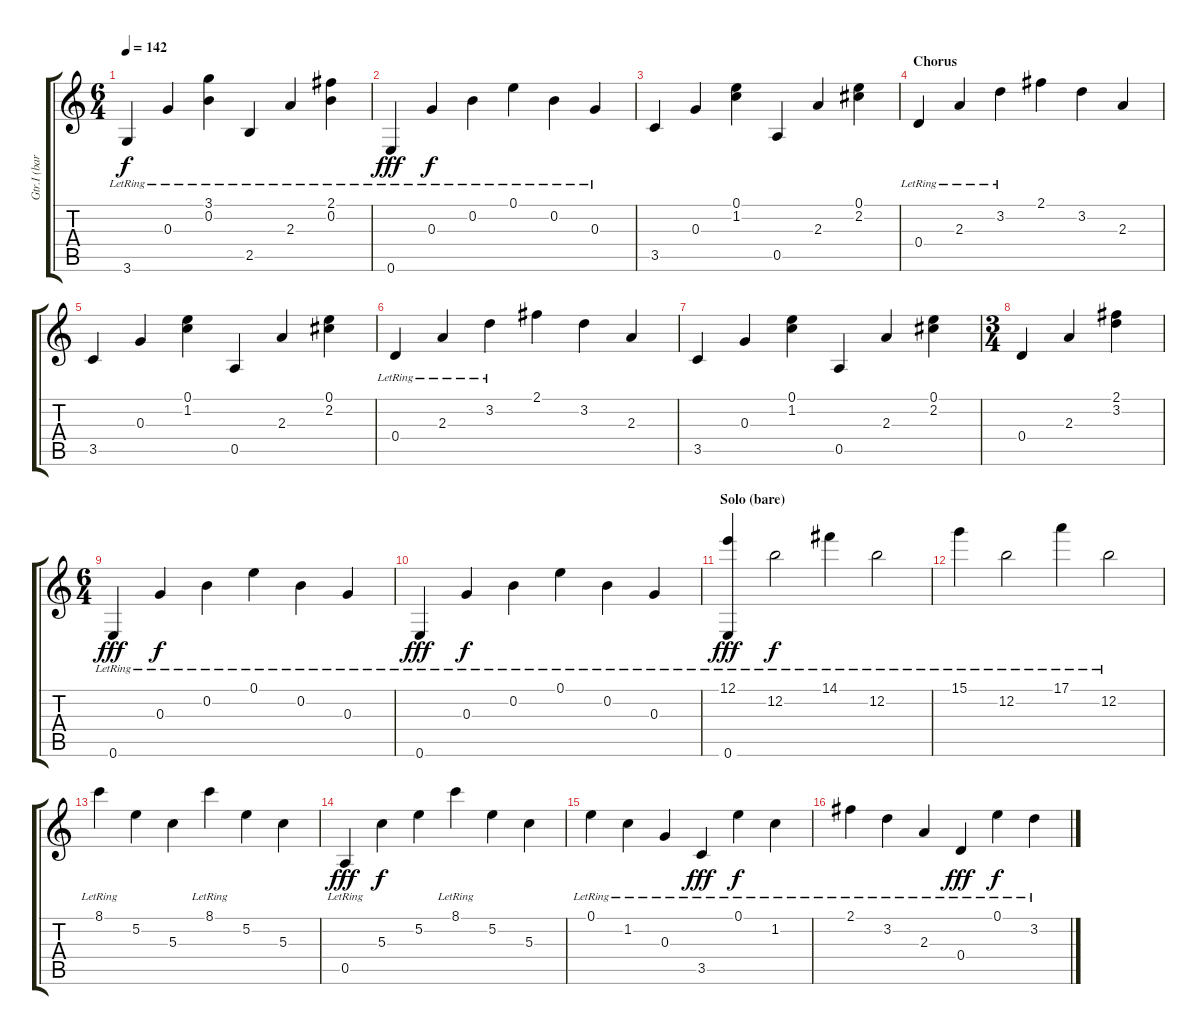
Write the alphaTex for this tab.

\track ("Gtr.I (bare)" "Gtr.I (bar") {instrument acousticguitarnylon}
\staff {score tabs}
\tuning (E4 B3 G3 D3 A2 E2) {hide}
\ts (6 4)
\tempo 142
\clef g2
\ks c
3.6{lr}.4{dy f} 0.3{lr}.4 (3.1{lr} 0.2{lr}).4 2.5{lr}.4 2.3{lr}.4 (2.1{lr} 0.2{lr}).4 |
0.6{lr}.4{dy fff} 0.3{lr}.4{dy f} 0.2{lr}.4 0.1{lr}.4 0.2{lr}.4 0.3{lr}.4 |
3.5.4 0.3.4 (0.1 1.2).4 0.5.4 2.3.4 (0.1 2.2).4 |
\section ("" "Chorus")
0.4{lr}.4 2.3{lr}.4 3.2{lr}.4 2.1.4 3.2.4 2.3.4 |
3.5.4 0.3.4 (0.1 1.2).4 0.5.4 2.3.4 (0.1 2.2).4 |
0.4{lr}.4 2.3{lr}.4 3.2{lr}.4 2.1.4 3.2.4 2.3.4 |
3.5.4 0.3.4 (0.1 1.2).4 0.5.4 2.3.4 (0.1 2.2).4 |
\ts (3 4)
0.4.4 2.3.4 (2.1 3.2).4 |
\ts (6 4)
0.6{lr}.4{dy fff} 0.3{lr}.4{dy f} 0.2{lr}.4 0.1{lr}.4 0.2{lr}.4 0.3{lr}.4 |
0.6{lr}.4{dy fff} 0.3{lr}.4{dy f} 0.2{lr}.4 0.1{lr}.4 0.2{lr}.4 0.3{lr}.4 |
\section ("" "Solo (bare)")
(12.1{lr} 0.6{lr}).4{dy fff} 12.2{lr}.2{dy f} 14.1{lr}.4 12.2{lr}.2 |
15.1{lr}.4 12.2{lr}.2 17.1{lr}.4 12.2{lr}.2 |
8.1{lr}.4 5.2.4 5.3.4 8.1{lr}.4 5.2.4 5.3.4 |
0.5{lr}.4{dy fff} 5.3.4{dy f} 5.2.4 8.1{lr}.4 5.2.4 5.3.4 |
0.1{lr}.4 1.2{lr}.4 0.3{lr}.4 3.5{lr}.4{dy fff} 0.1{lr}.4{dy f} 1.2{lr}.4 |
2.1{lr}.4 3.2{lr}.4 2.3{lr}.4 0.4{lr}.4{dy fff} 0.1{lr}.4{dy f} 3.2{lr}.4
